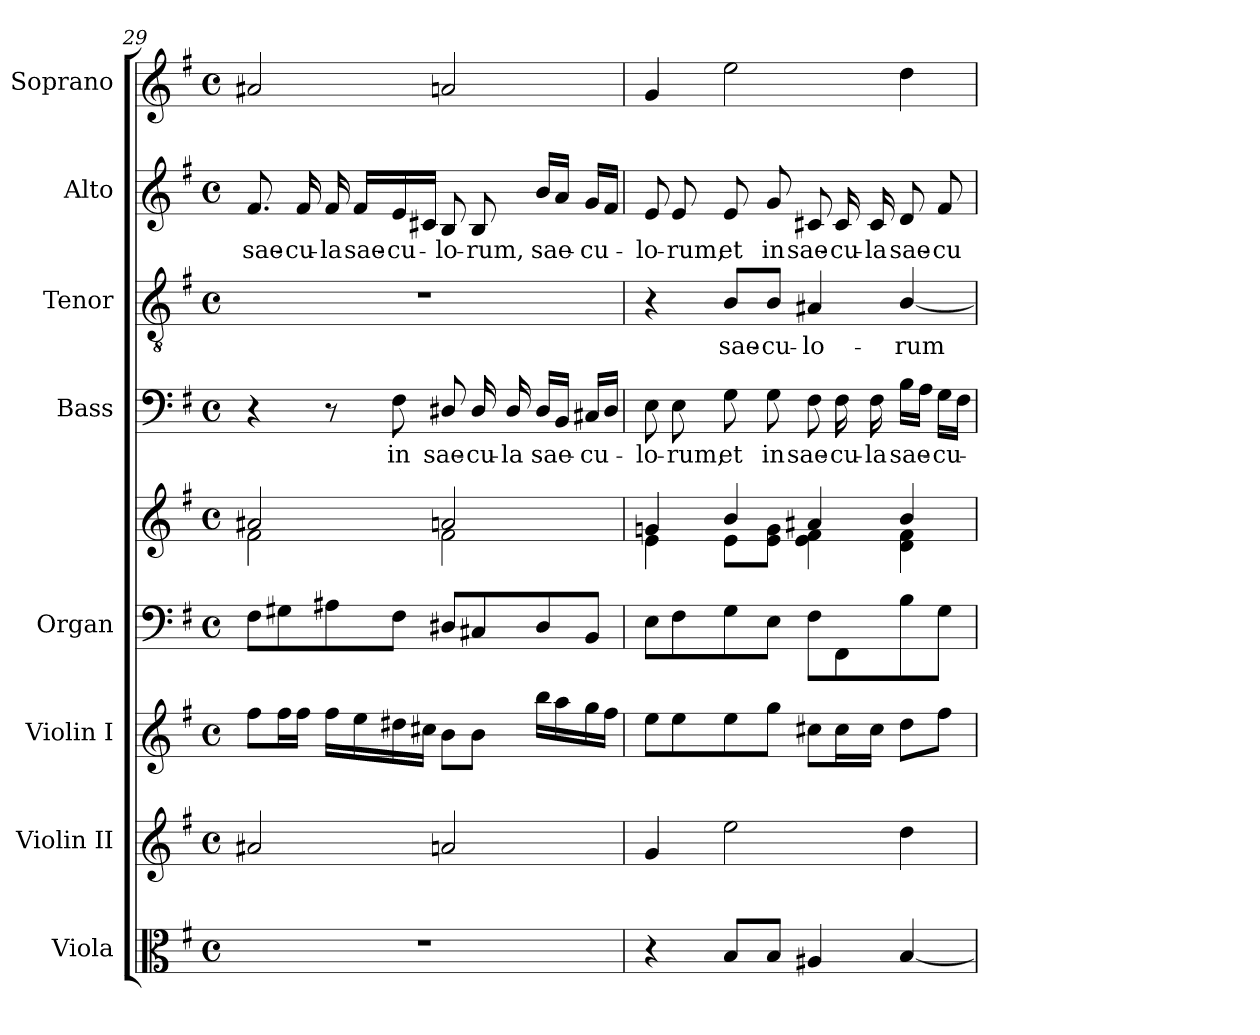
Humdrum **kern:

**kern	**kern	**kern	**kern	**kern	**kern	**text	**kern	**text	**kern	**text	**kern
*part8	*part7	*part6	*part5	*part5	*part4	*part4	*part3	*part3	*part2	*part2	*part1
*staff9	*staff8	*staff7	*staff6	*staff5	*staff4	*staff4	*staff3	*staff3	*staff2	*staff2	*staff1
*I"Viola	*I"Violin II	*I"Violin I	*I"Organ	*	*I"Bass	*	*I"Tenor	*	*I"Alto	*	*I"Soprano
*I'Vla.	*I'Vln. II	*I'Vln. I	*I'Org.	*	*I'B.	*	*I'T.	*	*I'A.	*	*I'S.
!!LO:PB:g=z
*clefC3	*clefG2	*clefG2	*clefF4	*clefG2	*clefF4	*	*clefGv2	*	*clefG2	*	*clefG2
*	*	*	*	*	*	*	*ITrd7c12	*	*	*	*
*k[f#]	*k[f#]	*k[f#]	*k[f#]	*k[f#]	*k[f#]	*	*k[f#]	*	*k[f#]	*	*k[f#]
*G:	*G:	*G:	*G:	*G:	*G:	*	*G:	*	*G:	*	*G:
*M4/4	*M4/4	*M4/4	*M4/4	*M4/4	*M4/4	*	*M4/4	*	*M4/4	*	*M4/4
*met(c)	*met(c)	*met(c)	*met(c)	*met(c)	*met(c)	*	*met(c)	*	*met(c)	*	*met(c)
=29	=29	=29	=29	=29	=29	=29	=29	=29	=29	=29	=29
*	*	*	*	*^	*	*	*	*	*	*	*
!	!	!	!	!	!	!	!	!	!	!	!LO:LY:b:color=#000000	!
1r	2a#Xi/	8ff#i\L	8F#i\L	2a#Xi/	2f#i\	4r	.	1r	.	8.f#i/	sae-	2a#Xi/
.	.	16ff#i\L	8G#Xi\	.	.	.	.	.	.	.	.	.
!	!	!	!	!	!	!	!	!	!	!	!LO:LY:b:color=#000000	!
.	.	16ff#i\JJ	.	.	.	.	.	.	.	16f#i/	-cu-	.
!	!	!	!	!	!	!	!	!	!	!	!LO:LY:b:color=#000000	!
.	.	16ff#i\LL	8A#Xi\	.	.	8r	.	.	.	16f#i/	-la	.
!	!	!	!	!	!	!	!	!	!	!	!LO:LY:b:color=#000000	!
.	.	16eei\	.	.	.	.	.	.	.	16f#i/LL	sae-	.
!	!	!	!	!	!	!	!LO:LY:b:color=#000000	!	!	!	!	!
!	!	!	!	!	!	!	!	!	!	!	!LO:LY:b:color=#000000	!
.	.	16dd#Xi\	8F#i\J	.	.	8F#i\	in	.	.	16ei/	-cu-	.
.	.	16cc#Xi\JJ	.	.	.	.	.	.	.	16c#Xi/JJ	.	.
!	!	!	!	!	!	!	!LO:LY:b:color=#000000	!	!	!	!	!
!	!	!	!	!	!	!	!	!	!	!	!LO:LY:b:color=#000000	!
.	2ani/	8bi\L	8D#Xi/L	2ani/	2f#i\	8D#Xi/	sae-	.	.	8Bi/	-lo-	2ani/
!	!	!	!	!	!	!	!LO:LY:b:color=#000000	!	!	!	!	!
!	!	!	!	!	!	!	!	!	!	!	!LO:LY:b:color=#000000	!
.	.	8bi\J	8C#Xi/	.	.	16D#i/	-cu-	.	.	8Bi/	-rum,	.
!	!	!	!	!	!	!	!LO:LY:b:color=#000000	!	!	!	!	!
.	.	.	.	.	.	16D#i/	-la	.	.	.	.	.
!	!	!	!	!	!	!	!LO:LY:b:color=#000000	!	!	!	!	!
!	!	!	!	!	!	!	!	!	!	!	!LO:LY:b:color=#000000	!
.	.	16bbi\LL	8D#i/	.	.	16D#i/LL	sae-	.	.	16bi/LL	sae-	.
.	.	16aai\	.	.	.	16BBi/JJ	.	.	.	16ai/JJ	.	.
!	!	!	!	!	!	!	!LO:LY:b:color=#000000	!	!	!	!	!
!	!	!	!	!	!	!	!	!	!	!	!LO:LY:b:color=#000000	!
.	.	16ggi\	8BBi/J	.	.	16C#Xi/LL	-cu-	.	.	16gi/LL	-cu-	.
.	.	16ff#i\JJ	.	.	.	16D#i/JJ	.	.	.	16f#i/JJ	.	.
=30	=30	=30	=30	=30	=30	=30	=30	=30	=30	=30	=30	=30
!	!	!	!	!	!	!	!LO:LY:b:color=#000000	!	!	!	!	!
!	!	!	!	!	!	!	!	!	!	!	!LO:LY:b:color=#000000	!
4r	4gi/	8eei\L	8Ei\L	4gni/	4ei\	8Ei\	-lo-	4r	.	8ei/	-lo-	4gi/
!	!	!	!	!	!	!	!LO:LY:b:color=#000000	!	!	!	!	!
!	!	!	!	!	!	!	!	!	!	!	!LO:LY:b:color=#000000	!
.	.	8eei\	8F#i\	.	.	8Ei\	-rum,	.	.	8ei/	-rum,	.
!	!	!	!	!	!	!	!LO:LY:b:color=#000000	!	!	!	!	!
!	!	!	!	!	!	!	!	!	!LO:LY:b:color=#000000	!	!	!
!	!	!	!	!	!	!	!	!	!	!	!LO:LY:b:color=#000000	!
8Bi/L	2eei\	8eei\	8Gi\	4bi/	8ei\L	8Gi\	et	8BBi/L	sae-	8ei/	et	2eei\
!	!	!	!	!	!	!	!LO:LY:b:color=#000000	!	!	!	!	!
!	!	!	!	!	!	!	!	!	!LO:LY:b:color=#000000	!	!	!
!	!	!	!	!	!	!	!	!	!	!	!LO:LY:b:color=#000000	!
8Bi/J	.	8ggi\J	8Ei\J	.	8ei\ 8giJ	8Gi\	in	8BBi/J	-cu-	8gi/	in	.
!	!	!	!	!	!	!	!LO:LY:b:color=#000000	!	!	!	!	!
!	!	!	!	!	!	!	!	!	!LO:LY:b:color=#000000	!	!	!
!	!	!	!	!	!	!	!	!	!	!	!LO:LY:b:color=#000000	!
4A#Xi/	.	8cc#Xi\L	8F#i\L	4a#Xi/	4ei\ 4f#i	8F#i\	sae-	4AA#Xi/	-lo-	8c#Xi/	sae-	.
!	!	!	!	!	!	!	!LO:LY:b:color=#000000	!	!	!	!	!
!	!	!	!	!	!	!	!	!	!	!	!LO:LY:b:color=#000000	!
.	.	16cc#i\L	8FF#i\	.	.	16F#i\	-cu-	.	.	16c#i/	-cu-	.
!	!	!	!	!	!	!	!LO:LY:b:color=#000000	!	!	!	!	!
!	!	!	!	!	!	!	!	!	!	!	!LO:LY:b:color=#000000	!
.	.	16cc#i\JJ	.	.	.	16F#i\	-la	.	.	16c#i/	-la	.
!	!	!	!	!	!	!	!LO:LY:b:color=#000000	!	!	!	!	!
!	!	!	!	!	!	!	!	!	!LO:LY:b:color=#000000	!	!	!
!	!	!	!	!	!	!	!	!	!	!	!LO:LY:b:color=#000000	!
[4Bi/	4ddi\	8ddi\L	8Bi\	4bi/	4di\ 4f#i	16Bi\LL	sae-	[4BBi/	-rum	8di/	sae-	4ddi\
.	.	.	.	.	.	16Ai\JJ	.	.	.	.	.	.
!	!	!	!	!	!	!	!LO:LY:b:color=#000000	!	!	!	!	!
!	!	!	!	!	!	!	!	!	!	!	!LO:LY:b:color=#000000	!
.	.	8ff#i\J	8Gi\J	.	.	16Gi\LL	-cu-	.	.	8f#i/	-cu-	.
.	.	.	.	.	.	16F#i\JJ	.	.	.	.	.	.
*	*	*	*	*v	*v	*	*	*	*	*	*	*
=	=	=	=	=	=	=	=	=	=	=	=
*-	*-	*-	*-	*-	*-	*-	*-	*-	*-	*-	*-
